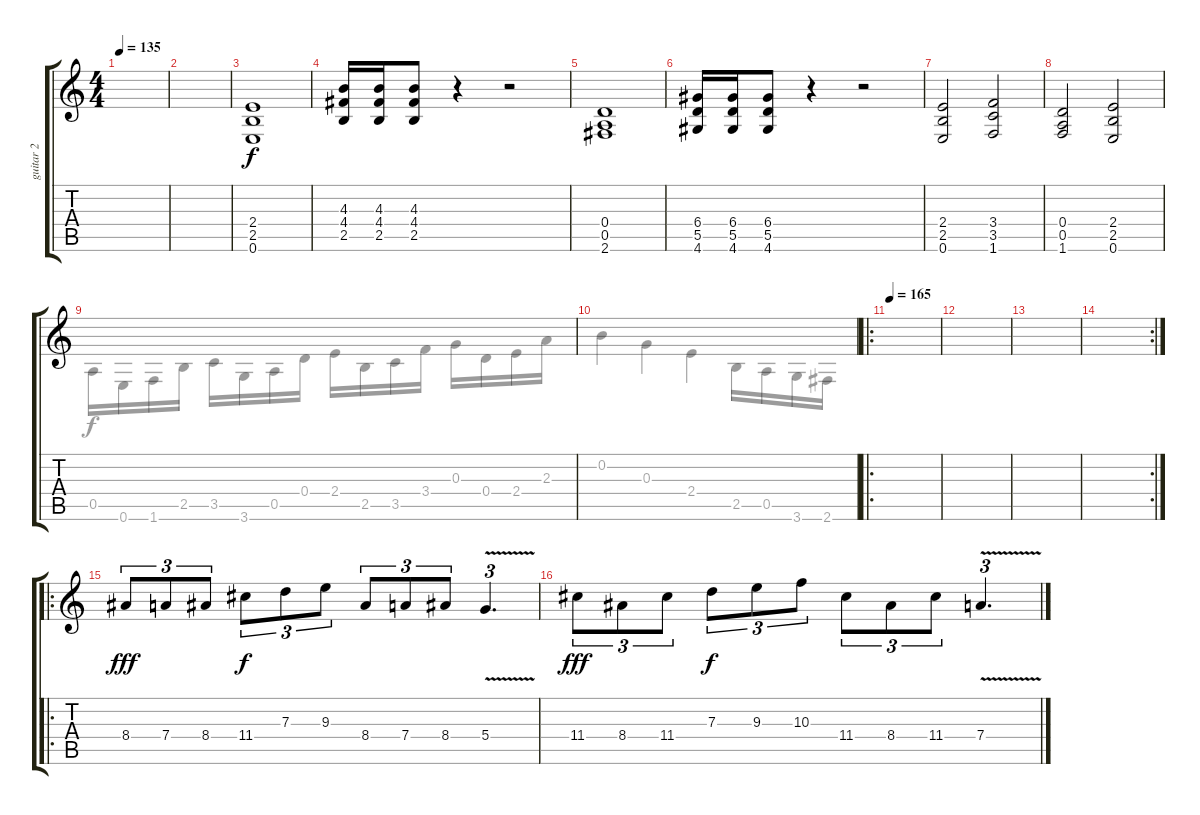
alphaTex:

\track ("guitar 2" "guitar 2") {instrument distortionguitar}
\staff {score tabs}
\tuning (E4 B3 G3 D3 A2 E2) {hide}
\voice
\ts (4 4)
\tempo 135
\clef g2
\ks c
|
|
(2.4 2.5 0.6).1{dy f} |
(4.3 4.4 2.5).16 (4.3 4.4 2.5).16 (4.3 4.4 2.5).8 r.4 r.2 |
(0.4 0.5 2.6).1 |
(6.4 5.5 4.6).16 (6.4 5.5 4.6).16 (6.4 5.5 4.6).8 r.4 r.2 |
(2.4 2.5 0.6).2 (3.4 3.5 1.6).2 |
(0.4 0.5 1.6).2 (2.4 2.5 0.6).2 |
|
|
\ro
\tempo 165
|
|
|
\rc 2
|
\ro
8.4.8{tu (3 2) dy fff} 7.4.8{tu (3 2)} 8.4.8{tu (3 2)} 11.4.8{tu (3 2) dy f} 7.3.8{tu (3 2)} 9.3.8{tu (3 2)} 8.4.8{tu (3 2)} 7.4.8{tu (3 2)} 8.4.8{tu (3 2)} 5.4{v}.4{d tu (3 2)} |
11.4.8{tu (3 2) dy fff} 8.4.8{tu (3 2)} 11.4.8{tu (3 2)} 7.3.8{tu (3 2) dy f} 9.3.8{tu (3 2)} 10.3.8{tu (3 2)} 11.4.8{tu (3 2)} 8.4.8{tu (3 2)} 11.4.8{tu (3 2)} 7.4{v}.4{d tu (3 2)}
\voice
\clef g2
\ottava regular
\simile none
\ks c
|
|
|
|
|
|
|
|
0.5.16 0.6.16 1.6.16 2.5.16 3.5.16 3.6.16 0.5.16 0.4.16 2.4.16 2.5.16 3.5.16 3.4.16 0.3.16 0.4.16 2.4.16 2.3.16 |
0.2.4 0.3.4 2.4.4 2.5.16 0.5.16 3.6.16 2.6.16 |
|
|
|
|
|
